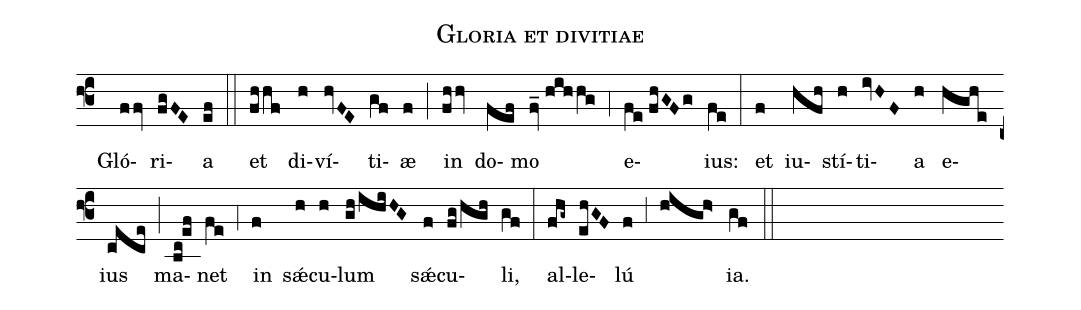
name:Gloria et divitiae;
mode:II;
office-part:Offertoria;
%%
(f3) () Gló(ffv)ri(fgFE)a(ef) (::) et(fhhf) di(h)ví(hvFE)ti(gf)æ(f) (;) in(fhhv) do(fef)mo(fv_//hihhg) (,4) e(fe//fhGFg)ius:(fe) (:) et(f) iu(hfh)stí(h)ti(ivHF)a(h) e(hghe)ius(cece) (;) ma(bc!ef)net(fe) (,4) in(f) s{<sp>'ae</sp>}(h)cu(h)lum(gh/ihiHG) s{<sp>'ae</sp>}(f)cu(fg/hgh)li,(gf) (:) al(fhg~)le(ehGF)lú(f)(,3)(high>)ia.(gf) (::)
